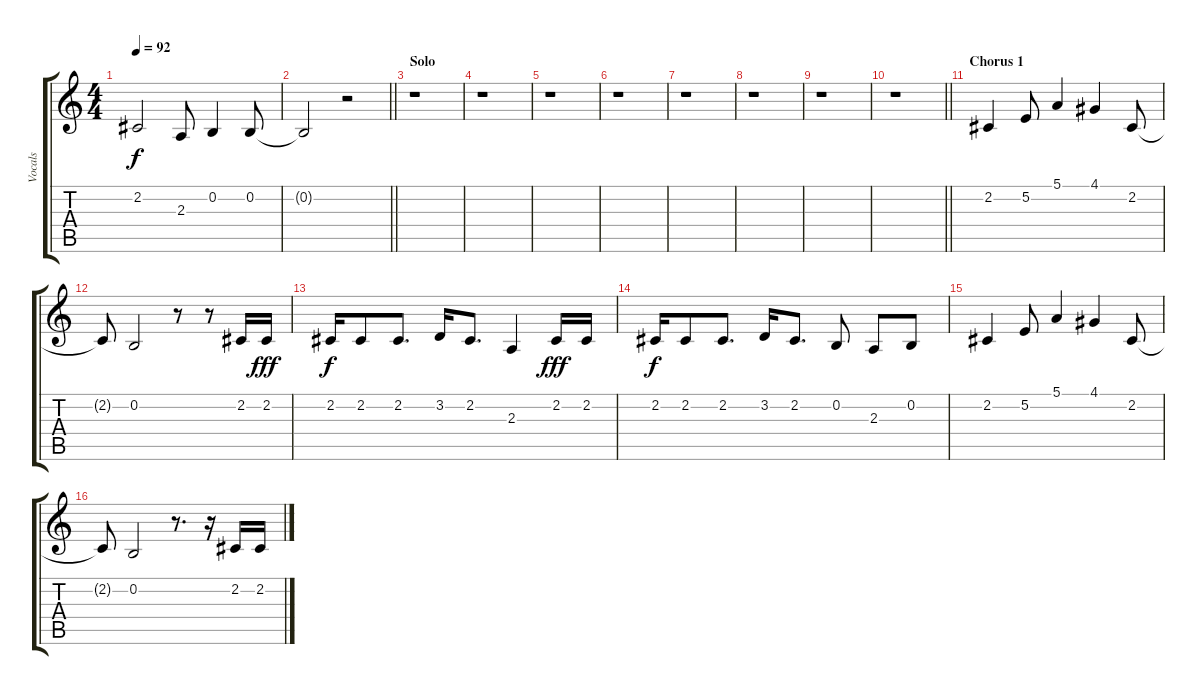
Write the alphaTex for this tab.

\track ("Vocals" "Vocals") {instrument cello}
\staff {score tabs}
\tuning (E4 B3 G3 D3 A2 E2) {hide}
\ts (4 4)
\tempo 92
\clef g2
\ks c
2.2{t}.2{dy f} 2.3.8 0.2.4 0.2.8 |
\barLineRight lightlight
0.2{t}.2 r.2 |
\section ("" "Solo")
r.1 |
r.1 |
r.1 |
r.1 |
r.1 |
r.1 |
r.1 |
\barLineRight lightlight
r.1 |
\section ("" "Chorus 1")
2.2.4 5.2.8 5.1.4 4.1.4 2.2.8 |
2.2{t}.8 0.2.2 r.8 r.8 2.2.16 2.2.16{dy fff} |
2.2.16{dy f} 2.2.8 2.2.8{d} 3.2.16 2.2.8{d} 2.3.4 2.2.16{dy fff} 2.2.16 |
2.2.16{dy f} 2.2.8 2.2.8{d} 3.2.16 2.2.8{d} 0.2.8 2.3.8 0.2.8 |
2.2.4 5.2.8 5.1.4 4.1.4 2.2.8 |
2.2{t}.8 0.2.2 r.8{d} r.16 2.2.16 2.2.16
